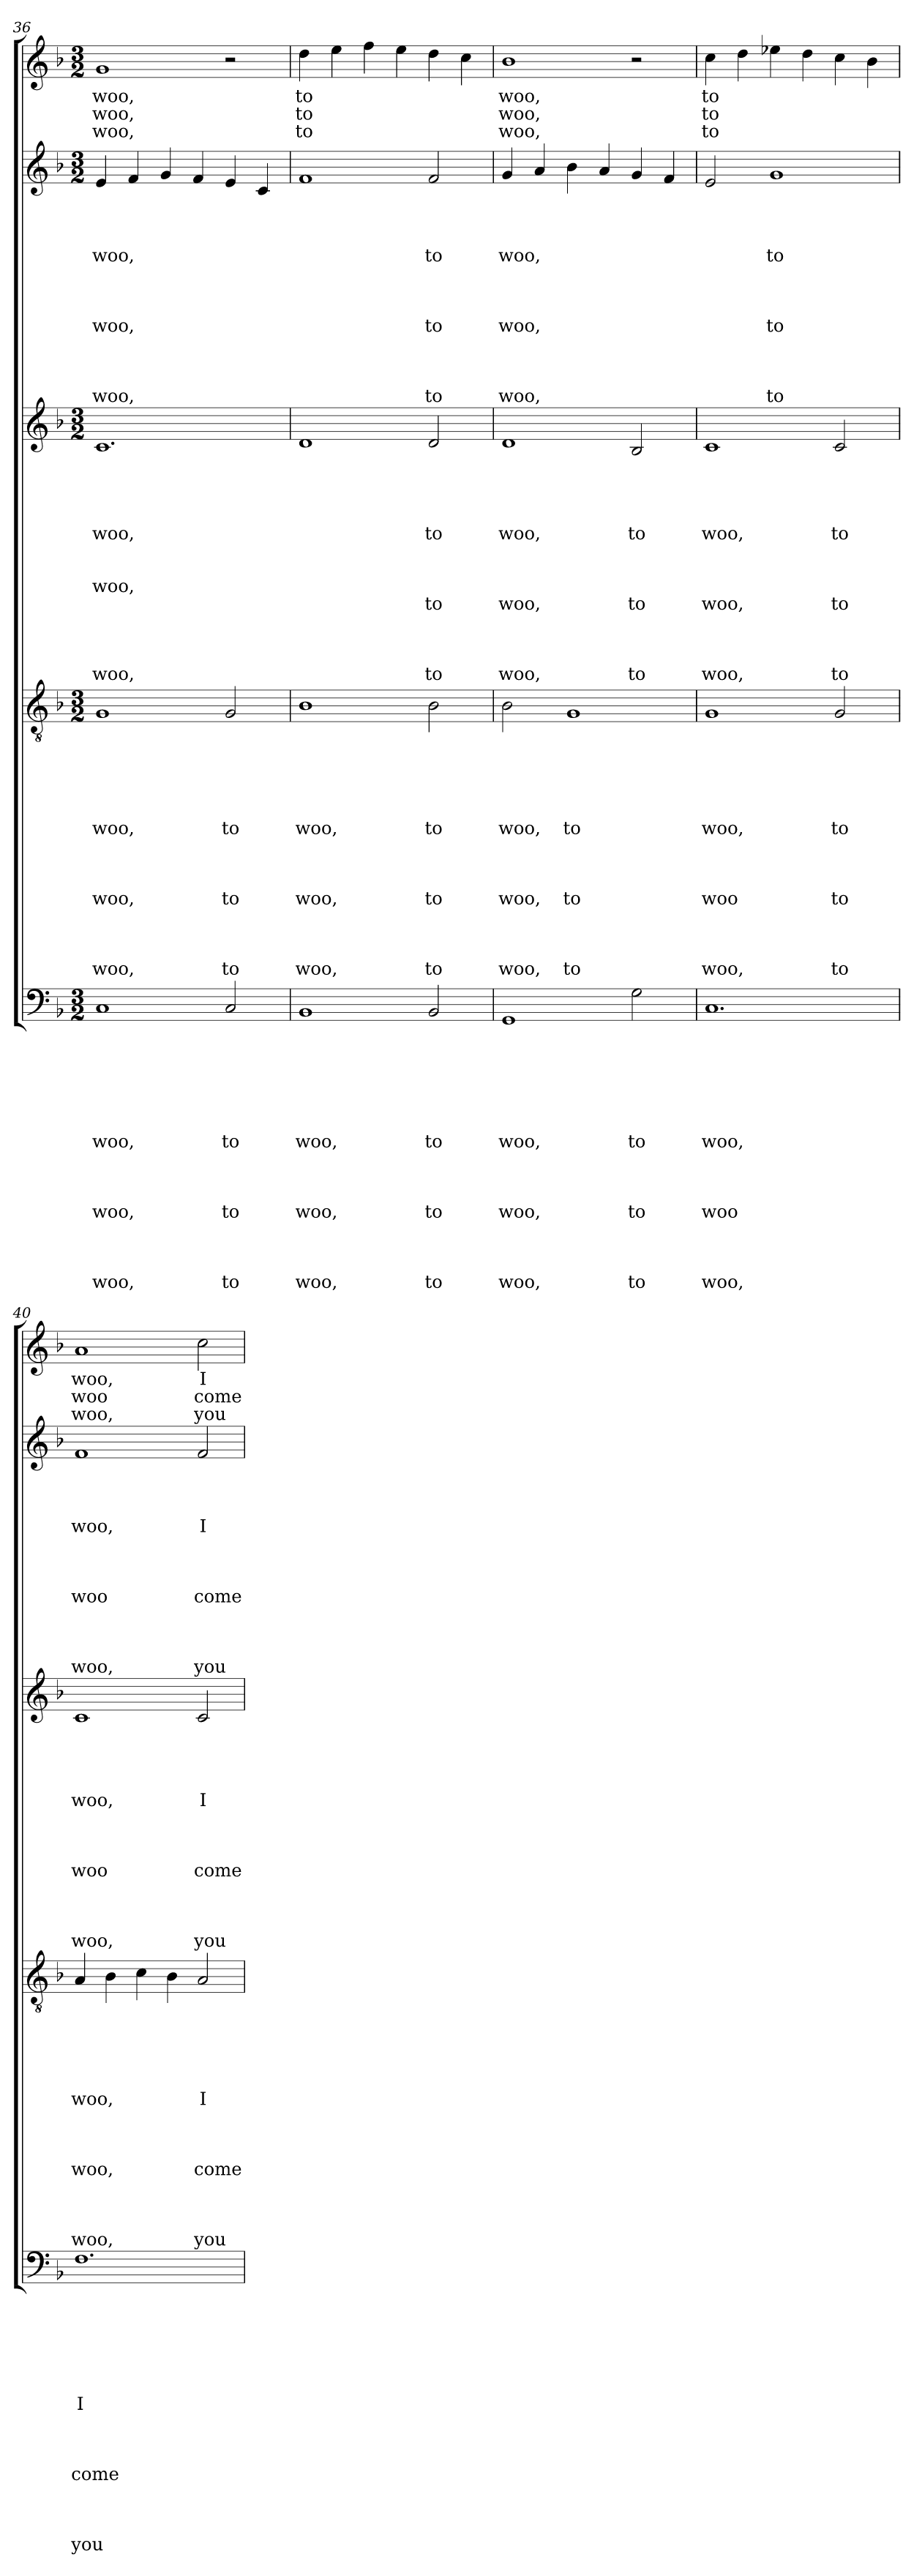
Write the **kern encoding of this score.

**kern	**text	**text	**text	**text	**text	**text	**text	**text	**text	**text	**text	**text	**text	**text	**text	**kern	**text	**text	**text	**text	**text	**text	**text	**text	**text	**text	**text	**text	**text	**text	**kern	**text	**text	**text	**text	**text	**text	**text	**text	**text	**text	**text	**text	**text	**kern	**text	**text	**text	**text	**text	**text	**text	**text	**text	**text	**text	**text	**kern	**text	**text	**text
*part5	*part5	*part5	*part5	*part5	*part5	*part5	*part5	*part5	*part5	*part5	*part5	*part5	*part5	*part5	*part5	*part4	*part4	*part4	*part4	*part4	*part4	*part4	*part4	*part4	*part4	*part4	*part4	*part4	*part4	*part4	*part3	*part3	*part3	*part3	*part3	*part3	*part3	*part3	*part3	*part3	*part3	*part3	*part3	*part3	*part2	*part2	*part2	*part2	*part2	*part2	*part2	*part2	*part2	*part2	*part2	*part2	*part2	*part1	*part1	*part1	*part1
*staff5	*staff5	*staff5	*staff5	*staff5	*staff5	*staff5	*staff5	*staff5	*staff5	*staff5	*staff5	*staff5	*staff5	*staff5	*staff5	*staff4	*staff4	*staff4	*staff4	*staff4	*staff4	*staff4	*staff4	*staff4	*staff4	*staff4	*staff4	*staff4	*staff4	*staff4	*staff3	*staff3	*staff3	*staff3	*staff3	*staff3	*staff3	*staff3	*staff3	*staff3	*staff3	*staff3	*staff3	*staff3	*staff2	*staff2	*staff2	*staff2	*staff2	*staff2	*staff2	*staff2	*staff2	*staff2	*staff2	*staff2	*staff2	*staff1	*staff1	*staff1	*staff1
*clefF4	*	*	*	*	*	*	*	*	*	*	*	*	*	*	*	*clefGv2	*	*	*	*	*	*	*	*	*	*	*	*	*	*	*clefG2	*	*	*	*	*	*	*	*	*	*	*	*	*	*clefG2	*	*	*	*	*	*	*	*	*	*	*	*	*clefG2	*	*	*
*k[b-]	*	*	*	*	*	*	*	*	*	*	*	*	*	*	*	*k[b-]	*	*	*	*	*	*	*	*	*	*	*	*	*	*	*k[b-]	*	*	*	*	*	*	*	*	*	*	*	*	*	*k[b-]	*	*	*	*	*	*	*	*	*	*	*	*	*k[b-]	*	*	*
*F:	*	*	*	*	*	*	*	*	*	*	*	*	*	*	*	*F:	*	*	*	*	*	*	*	*	*	*	*	*	*	*	*F:	*	*	*	*	*	*	*	*	*	*	*	*	*	*F:	*	*	*	*	*	*	*	*	*	*	*	*	*F:	*	*	*
*M3/2	*	*	*	*	*	*	*	*	*	*	*	*	*	*	*	*M3/2	*	*	*	*	*	*	*	*	*	*	*	*	*	*	*M3/2	*	*	*	*	*	*	*	*	*	*	*	*	*	*M3/2	*	*	*	*	*	*	*	*	*	*	*	*	*M3/2	*	*	*
=36	=36	=36	=36	=36	=36	=36	=36	=36	=36	=36	=36	=36	=36	=36	=36	=36	=36	=36	=36	=36	=36	=36	=36	=36	=36	=36	=36	=36	=36	=36	=36	=36	=36	=36	=36	=36	=36	=36	=36	=36	=36	=36	=36	=36	=36	=36	=36	=36	=36	=36	=36	=36	=36	=36	=36	=36	=36	=36	=36	=36	=36
1C	.	.	.	.	.	.	woo,	.	.	.	woo,	.	.	.	woo,	1G	.	.	.	.	.	woo,	.	.	.	woo,	.	.	.	woo,	1.c	.	.	.	.	woo,	.	.	woo,	.	.	.	.	woo,	4e/	.	.	.	woo,	.	.	.	woo,	.	.	.	woo,	1g	woo,	woo,	woo,
.	.	.	.	.	.	.	.	.	.	.	.	.	.	.	.	.	.	.	.	.	.	.	.	.	.	.	.	.	.	.	.	.	.	.	.	.	.	.	.	.	.	.	.	.	4f/	.	.	.	.	.	.	.	.	.	.	.	.	.	.	.	.
.	.	.	.	.	.	.	.	.	.	.	.	.	.	.	.	.	.	.	.	.	.	.	.	.	.	.	.	.	.	.	.	.	.	.	.	.	.	.	.	.	.	.	.	.	4g/	.	.	.	.	.	.	.	.	.	.	.	.	.	.	.	.
.	.	.	.	.	.	.	.	.	.	.	.	.	.	.	.	.	.	.	.	.	.	.	.	.	.	.	.	.	.	.	.	.	.	.	.	.	.	.	.	.	.	.	.	.	4f/	.	.	.	.	.	.	.	.	.	.	.	.	.	.	.	.
2C/	.	.	.	.	.	.	to	.	.	.	to	.	.	.	to	2G/	.	.	.	.	.	to	.	.	.	to	.	.	.	to	.	.	.	.	.	.	.	.	.	.	.	.	.	.	4e/	.	.	.	.	.	.	.	.	.	.	.	.	2r	.	.	.
.	.	.	.	.	.	.	.	.	.	.	.	.	.	.	.	.	.	.	.	.	.	.	.	.	.	.	.	.	.	.	.	.	.	.	.	.	.	.	.	.	.	.	.	.	4c/	.	.	.	.	.	.	.	.	.	.	.	.	.	.	.	.
!!LO:PB:g=z
=37	=37	=37	=37	=37	=37	=37	=37	=37	=37	=37	=37	=37	=37	=37	=37	=37	=37	=37	=37	=37	=37	=37	=37	=37	=37	=37	=37	=37	=37	=37	=37	=37	=37	=37	=37	=37	=37	=37	=37	=37	=37	=37	=37	=37	=37	=37	=37	=37	=37	=37	=37	=37	=37	=37	=37	=37	=37	=37	=37	=37	=37
1BB-	.	.	.	.	.	.	woo,	.	.	.	woo,	.	.	.	woo,	1B-	.	.	.	.	.	woo,	.	.	.	woo,	.	.	.	woo,	1d	.	.	.	.	.	.	.	.	.	.	.	.	.	1f	.	.	.	.	.	.	.	.	.	.	.	.	4dd\	to	to	to
.	.	.	.	.	.	.	.	.	.	.	.	.	.	.	.	.	.	.	.	.	.	.	.	.	.	.	.	.	.	.	.	.	.	.	.	.	.	.	.	.	.	.	.	.	.	.	.	.	.	.	.	.	.	.	.	.	.	4ee\	.	.	.
.	.	.	.	.	.	.	.	.	.	.	.	.	.	.	.	.	.	.	.	.	.	.	.	.	.	.	.	.	.	.	.	.	.	.	.	.	.	.	.	.	.	.	.	.	.	.	.	.	.	.	.	.	.	.	.	.	.	4ff\	.	.	.
.	.	.	.	.	.	.	.	.	.	.	.	.	.	.	.	.	.	.	.	.	.	.	.	.	.	.	.	.	.	.	.	.	.	.	.	.	.	.	.	.	.	.	.	.	.	.	.	.	.	.	.	.	.	.	.	.	.	4ee\	.	.	.
2BB-/	.	.	.	.	.	.	to	.	.	.	to	.	.	.	to	2B-\	.	.	.	.	.	to	.	.	.	to	.	.	.	to	2d/	.	.	.	.	to	.	.	.	to	.	.	.	to	2f/	.	.	.	to	.	.	.	to	.	.	.	to	4dd\	.	.	.
.	.	.	.	.	.	.	.	.	.	.	.	.	.	.	.	.	.	.	.	.	.	.	.	.	.	.	.	.	.	.	.	.	.	.	.	.	.	.	.	.	.	.	.	.	.	.	.	.	.	.	.	.	.	.	.	.	.	4cc\	.	.	.
=38	=38	=38	=38	=38	=38	=38	=38	=38	=38	=38	=38	=38	=38	=38	=38	=38	=38	=38	=38	=38	=38	=38	=38	=38	=38	=38	=38	=38	=38	=38	=38	=38	=38	=38	=38	=38	=38	=38	=38	=38	=38	=38	=38	=38	=38	=38	=38	=38	=38	=38	=38	=38	=38	=38	=38	=38	=38	=38	=38	=38	=38
1GG	.	.	.	.	.	.	woo,	.	.	.	woo,	.	.	.	woo,	2B-\	.	.	.	.	.	woo,	.	.	.	woo,	.	.	.	woo,	1d	.	.	.	.	woo,	.	.	.	woo,	.	.	.	woo,	4g/	.	.	.	woo,	.	.	.	woo,	.	.	.	woo,	1b-	woo,	woo,	woo,
.	.	.	.	.	.	.	.	.	.	.	.	.	.	.	.	.	.	.	.	.	.	.	.	.	.	.	.	.	.	.	.	.	.	.	.	.	.	.	.	.	.	.	.	.	4a/	.	.	.	.	.	.	.	.	.	.	.	.	.	.	.	.
.	.	.	.	.	.	.	.	.	.	.	.	.	.	.	.	1G	.	.	.	.	.	to	.	.	.	to	.	.	.	to	.	.	.	.	.	.	.	.	.	.	.	.	.	.	4b-\	.	.	.	.	.	.	.	.	.	.	.	.	.	.	.	.
.	.	.	.	.	.	.	.	.	.	.	.	.	.	.	.	.	.	.	.	.	.	.	.	.	.	.	.	.	.	.	.	.	.	.	.	.	.	.	.	.	.	.	.	.	4a/	.	.	.	.	.	.	.	.	.	.	.	.	.	.	.	.
2G\	.	.	.	.	.	.	to	.	.	.	to	.	.	.	to	.	.	.	.	.	.	.	.	.	.	.	.	.	.	.	2B-/	.	.	.	.	to	.	.	.	to	.	.	.	to	4g/	.	.	.	.	.	.	.	.	.	.	.	.	2r	.	.	.
.	.	.	.	.	.	.	.	.	.	.	.	.	.	.	.	.	.	.	.	.	.	.	.	.	.	.	.	.	.	.	.	.	.	.	.	.	.	.	.	.	.	.	.	.	4f/	.	.	.	.	.	.	.	.	.	.	.	.	.	.	.	.
=39	=39	=39	=39	=39	=39	=39	=39	=39	=39	=39	=39	=39	=39	=39	=39	=39	=39	=39	=39	=39	=39	=39	=39	=39	=39	=39	=39	=39	=39	=39	=39	=39	=39	=39	=39	=39	=39	=39	=39	=39	=39	=39	=39	=39	=39	=39	=39	=39	=39	=39	=39	=39	=39	=39	=39	=39	=39	=39	=39	=39	=39
1.C	.	.	.	.	.	.	woo,	.	.	.	woo	.	.	.	woo,	1G	.	.	.	.	.	woo,	.	.	.	woo	.	.	.	woo,	1c	.	.	.	.	woo,	.	.	.	woo,	.	.	.	woo,	2e/	.	.	.	.	.	.	.	.	.	.	.	.	4cc\	to	to	to
.	.	.	.	.	.	.	.	.	.	.	.	.	.	.	.	.	.	.	.	.	.	.	.	.	.	.	.	.	.	.	.	.	.	.	.	.	.	.	.	.	.	.	.	.	.	.	.	.	.	.	.	.	.	.	.	.	.	4dd\	.	.	.
.	.	.	.	.	.	.	.	.	.	.	.	.	.	.	.	.	.	.	.	.	.	.	.	.	.	.	.	.	.	.	.	.	.	.	.	.	.	.	.	.	.	.	.	.	1g	.	.	.	to	.	.	.	to	.	.	.	to	4ee-X\	.	.	.
.	.	.	.	.	.	.	.	.	.	.	.	.	.	.	.	.	.	.	.	.	.	.	.	.	.	.	.	.	.	.	.	.	.	.	.	.	.	.	.	.	.	.	.	.	.	.	.	.	.	.	.	.	.	.	.	.	.	4dd\	.	.	.
.	.	.	.	.	.	.	.	.	.	.	.	.	.	.	.	2G/	.	.	.	.	.	to	.	.	.	to	.	.	.	to	2c/	.	.	.	.	to	.	.	.	to	.	.	.	to	.	.	.	.	.	.	.	.	.	.	.	.	.	4cc\	.	.	.
.	.	.	.	.	.	.	.	.	.	.	.	.	.	.	.	.	.	.	.	.	.	.	.	.	.	.	.	.	.	.	.	.	.	.	.	.	.	.	.	.	.	.	.	.	.	.	.	.	.	.	.	.	.	.	.	.	.	4b-\	.	.	.
=40	=40	=40	=40	=40	=40	=40	=40	=40	=40	=40	=40	=40	=40	=40	=40	=40	=40	=40	=40	=40	=40	=40	=40	=40	=40	=40	=40	=40	=40	=40	=40	=40	=40	=40	=40	=40	=40	=40	=40	=40	=40	=40	=40	=40	=40	=40	=40	=40	=40	=40	=40	=40	=40	=40	=40	=40	=40	=40	=40	=40	=40
1.F	.	.	.	.	.	.	I	.	.	.	come	.	.	.	you	4A/	.	.	.	.	.	woo,	.	.	.	woo,	.	.	.	woo,	1c	.	.	.	.	woo,	.	.	.	woo	.	.	.	woo,	1f	.	.	.	woo,	.	.	.	woo	.	.	.	woo,	1a	woo,	woo	woo,
.	.	.	.	.	.	.	.	.	.	.	.	.	.	.	.	4B-\	.	.	.	.	.	.	.	.	.	.	.	.	.	.	.	.	.	.	.	.	.	.	.	.	.	.	.	.	.	.	.	.	.	.	.	.	.	.	.	.	.	.	.	.	.
.	.	.	.	.	.	.	.	.	.	.	.	.	.	.	.	4c\	.	.	.	.	.	.	.	.	.	.	.	.	.	.	.	.	.	.	.	.	.	.	.	.	.	.	.	.	.	.	.	.	.	.	.	.	.	.	.	.	.	.	.	.	.
.	.	.	.	.	.	.	.	.	.	.	.	.	.	.	.	4B-\	.	.	.	.	.	.	.	.	.	.	.	.	.	.	.	.	.	.	.	.	.	.	.	.	.	.	.	.	.	.	.	.	.	.	.	.	.	.	.	.	.	.	.	.	.
.	.	.	.	.	.	.	.	.	.	.	.	.	.	.	.	2A/	.	.	.	.	.	I	.	.	.	come	.	.	.	you	2c/	.	.	.	.	I	.	.	.	come	.	.	.	you	2f/	.	.	.	I	.	.	.	come	.	.	.	you	2cc\	I	come	you
=	=	=	=	=	=	=	=	=	=	=	=	=	=	=	=	=	=	=	=	=	=	=	=	=	=	=	=	=	=	=	=	=	=	=	=	=	=	=	=	=	=	=	=	=	=	=	=	=	=	=	=	=	=	=	=	=	=	=	=	=	=
*-	*-	*-	*-	*-	*-	*-	*-	*-	*-	*-	*-	*-	*-	*-	*-	*-	*-	*-	*-	*-	*-	*-	*-	*-	*-	*-	*-	*-	*-	*-	*-	*-	*-	*-	*-	*-	*-	*-	*-	*-	*-	*-	*-	*-	*-	*-	*-	*-	*-	*-	*-	*-	*-	*-	*-	*-	*-	*-	*-	*-	*-
